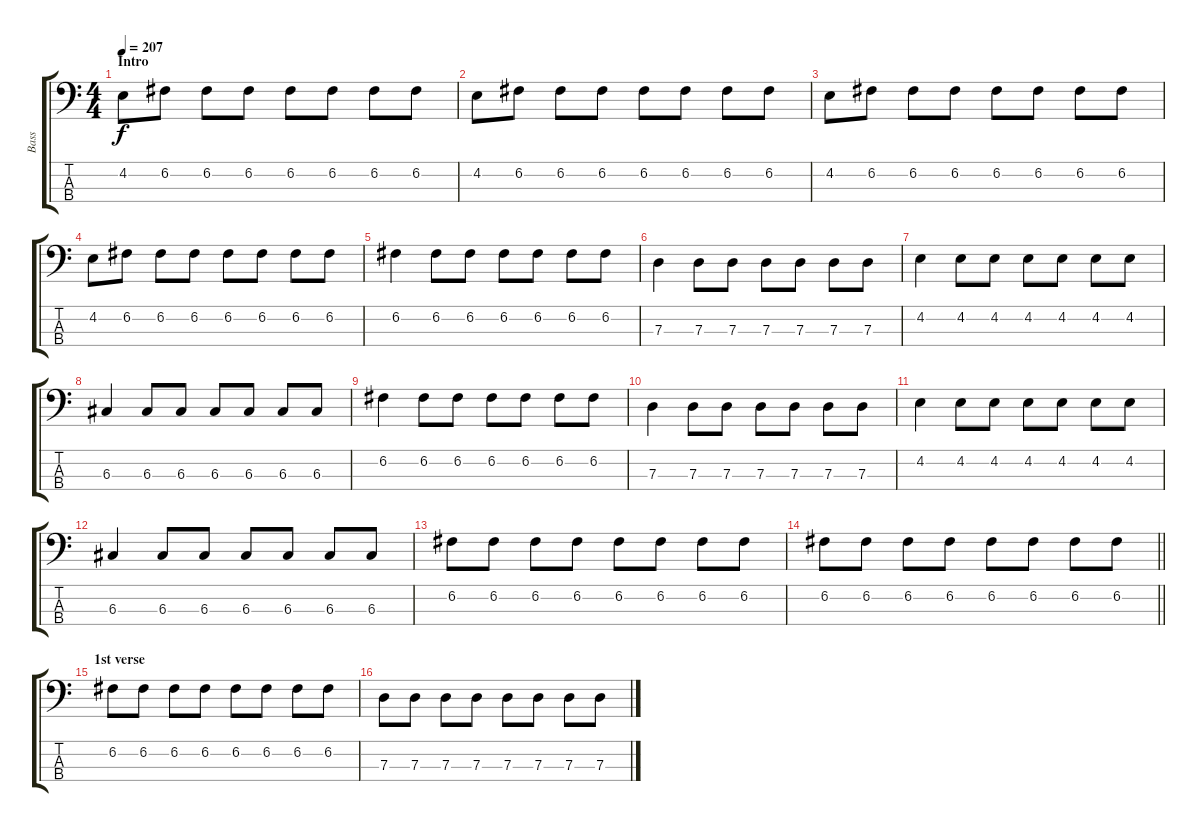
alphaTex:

\track ("Bass" "Bass") {instrument electricbasspick}
\staff {score tabs}
\tuning (F2 C2 G1 D1) {hide}
\ts (4 4)
\section ("" "Intro")
\tempo 207
\clef f4
\ks c
4.2.8{dy f instrument electricbasspick} 6.2.8 6.2.8 6.2.8 6.2.8 6.2.8 6.2.8 6.2.8 |
4.2.8 6.2.8 6.2.8 6.2.8 6.2.8 6.2.8 6.2.8 6.2.8 |
4.2.8 6.2.8 6.2.8 6.2.8 6.2.8 6.2.8 6.2.8 6.2.8 |
4.2.8 6.2.8 6.2.8 6.2.8 6.2.8 6.2.8 6.2.8 6.2.8 |
6.2.4 6.2.8 6.2.8 6.2.8 6.2.8 6.2.8 6.2.8 |
7.3.4 7.3.8 7.3.8 7.3.8 7.3.8 7.3.8 7.3.8 |
4.2.4 4.2.8 4.2.8 4.2.8 4.2.8 4.2.8 4.2.8 |
6.3.4 6.3.8 6.3.8 6.3.8 6.3.8 6.3.8 6.3.8 |
6.2.4 6.2.8 6.2.8 6.2.8 6.2.8 6.2.8 6.2.8 |
7.3.4 7.3.8 7.3.8 7.3.8 7.3.8 7.3.8 7.3.8 |
4.2.4 4.2.8 4.2.8 4.2.8 4.2.8 4.2.8 4.2.8 |
6.3.4 6.3.8 6.3.8 6.3.8 6.3.8 6.3.8 6.3.8 |
6.2.8 6.2.8 6.2.8 6.2.8 6.2.8 6.2.8 6.2.8 6.2.8 |
\barLineRight lightlight
6.2.8 6.2.8 6.2.8 6.2.8 6.2.8 6.2.8 6.2.8 6.2.8 |
\section ("" "1st verse")
6.2.8 6.2.8 6.2.8 6.2.8 6.2.8 6.2.8 6.2.8 6.2.8 |
7.3.8 7.3.8 7.3.8 7.3.8 7.3.8 7.3.8 7.3.8 7.3.8
